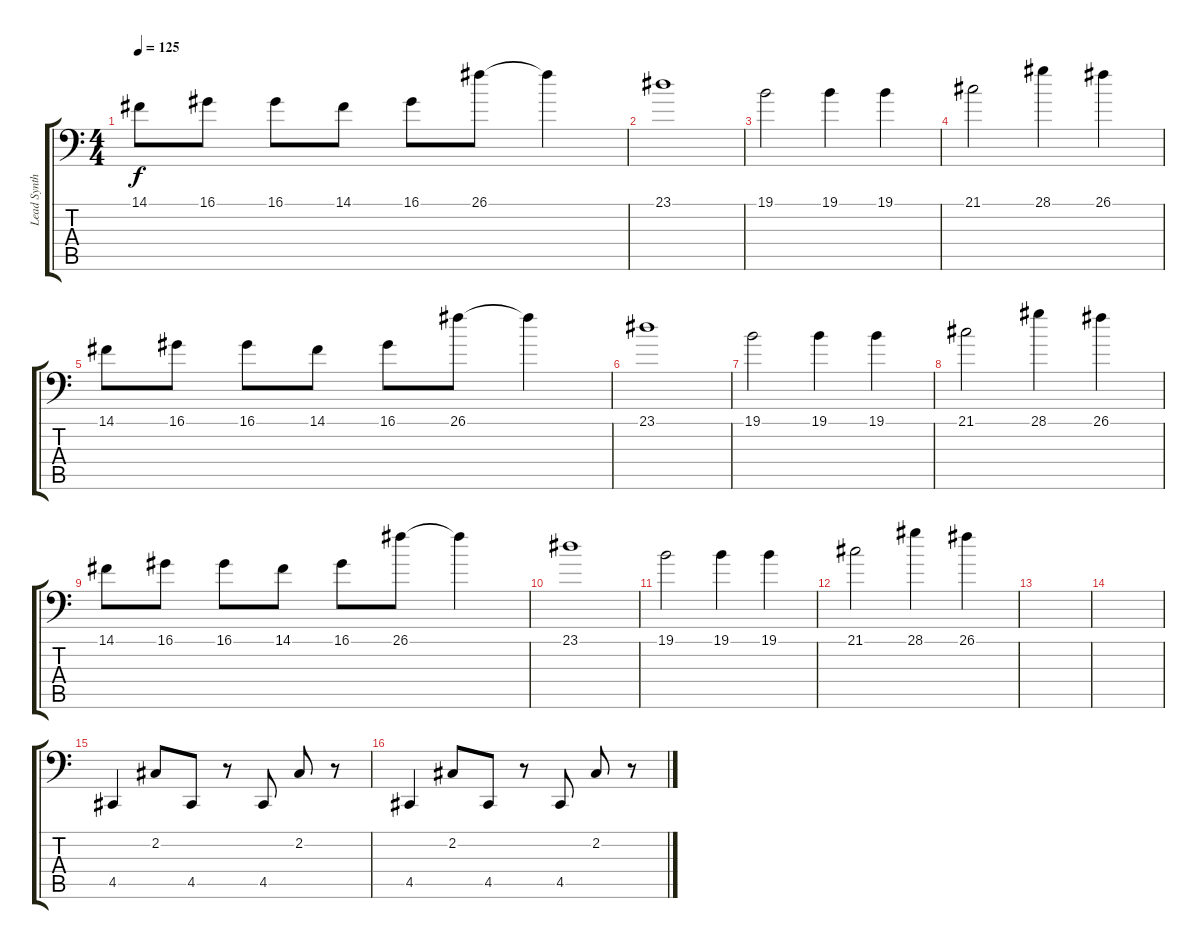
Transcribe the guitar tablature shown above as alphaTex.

\track ("Lead Synth" "Lead Synth") {instrument lead2sawtooth}
\staff {score tabs}
\tuning (E3 B2 G2 D2 A1 E1) {hide}
\ts (4 4)
\tempo 125
\clef f4
\ks c
14.1.8{dy f} 16.1.8 16.1.8 14.1.8 16.1.8 26.1.8 26.1{t}.4 |
23.1.1 |
19.1.2 19.1.4 19.1.4 |
21.1.2 28.1.4 26.1.4 |
14.1.8 16.1.8 16.1.8 14.1.8 16.1.8 26.1.8 26.1{t}.4 |
23.1.1 |
19.1.2 19.1.4 19.1.4 |
21.1.2 28.1.4 26.1.4 |
14.1.8 16.1.8 16.1.8 14.1.8 16.1.8 26.1.8 26.1{t}.4 |
23.1.1 |
19.1.2 19.1.4 19.1.4 |
21.1.2 28.1.4 26.1.4 |
|
|
4.5.4 2.2.8 4.5.8 r.8 4.5.8 2.2.8 r.8 |
4.5.4 2.2.8 4.5.8 r.8 4.5.8 2.2.8 r.8
